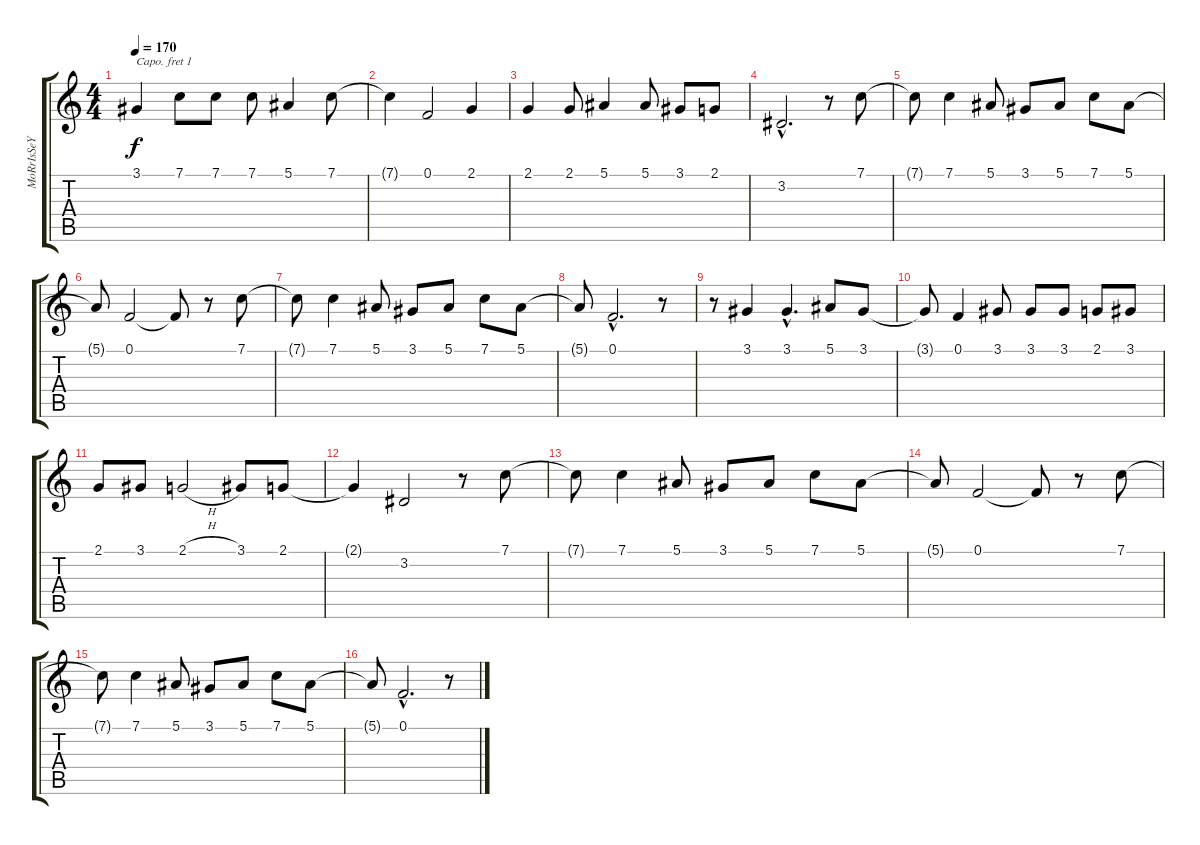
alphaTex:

\track ("MoRrIsSeY" "MoRrIsSeY") {instrument vibraphone}
\staff {score tabs}
\capo 1
\tuning (E4 B3 G3 D3 A2 E2) {hide}
\ts (4 4)
\tempo 170
\clef g2
\ks c
3.1.4{dy f} 7.1.8 7.1.8 7.1.8 5.1.4 7.1.8 |
7.1{t}.4 0.1.2 2.1.4 |
2.1.4 2.1.8 5.1.4 5.1.8 3.1.8 2.1.8 |
3.2{hac}.2{d} r.8 7.1.8 |
7.1{t}.8 7.1.4 5.1.8 3.1.8 5.1.8 7.1.8 5.1.8 |
5.1{t}.8 0.1.2 0.1{t}.8 r.8 7.1.8 |
7.1{t}.8 7.1.4 5.1.8 3.1.8 5.1.8 7.1.8 5.1.8 |
5.1{t}.8 0.1{hac}.2{d} r.8 |
r.8 3.1.4 3.1{hac}.4{d} 5.1.8 3.1.8 |
3.1{t}.8 0.1.4 3.1.8 3.1.8 3.1.8 2.1.8 3.1.8 |
2.1.8 3.1.8 2.1{h}.2 3.1.8 2.1.8 |
2.1{t}.4 3.2.2 r.8 7.1.8 |
7.1{t}.8 7.1.4 5.1.8 3.1.8 5.1.8 7.1.8 5.1.8 |
5.1{t}.8 0.1.2 0.1{t}.8 r.8 7.1.8 |
7.1{t}.8 7.1.4 5.1.8 3.1.8 5.1.8 7.1.8 5.1.8 |
5.1{t}.8 0.1{hac}.2{d} r.8
